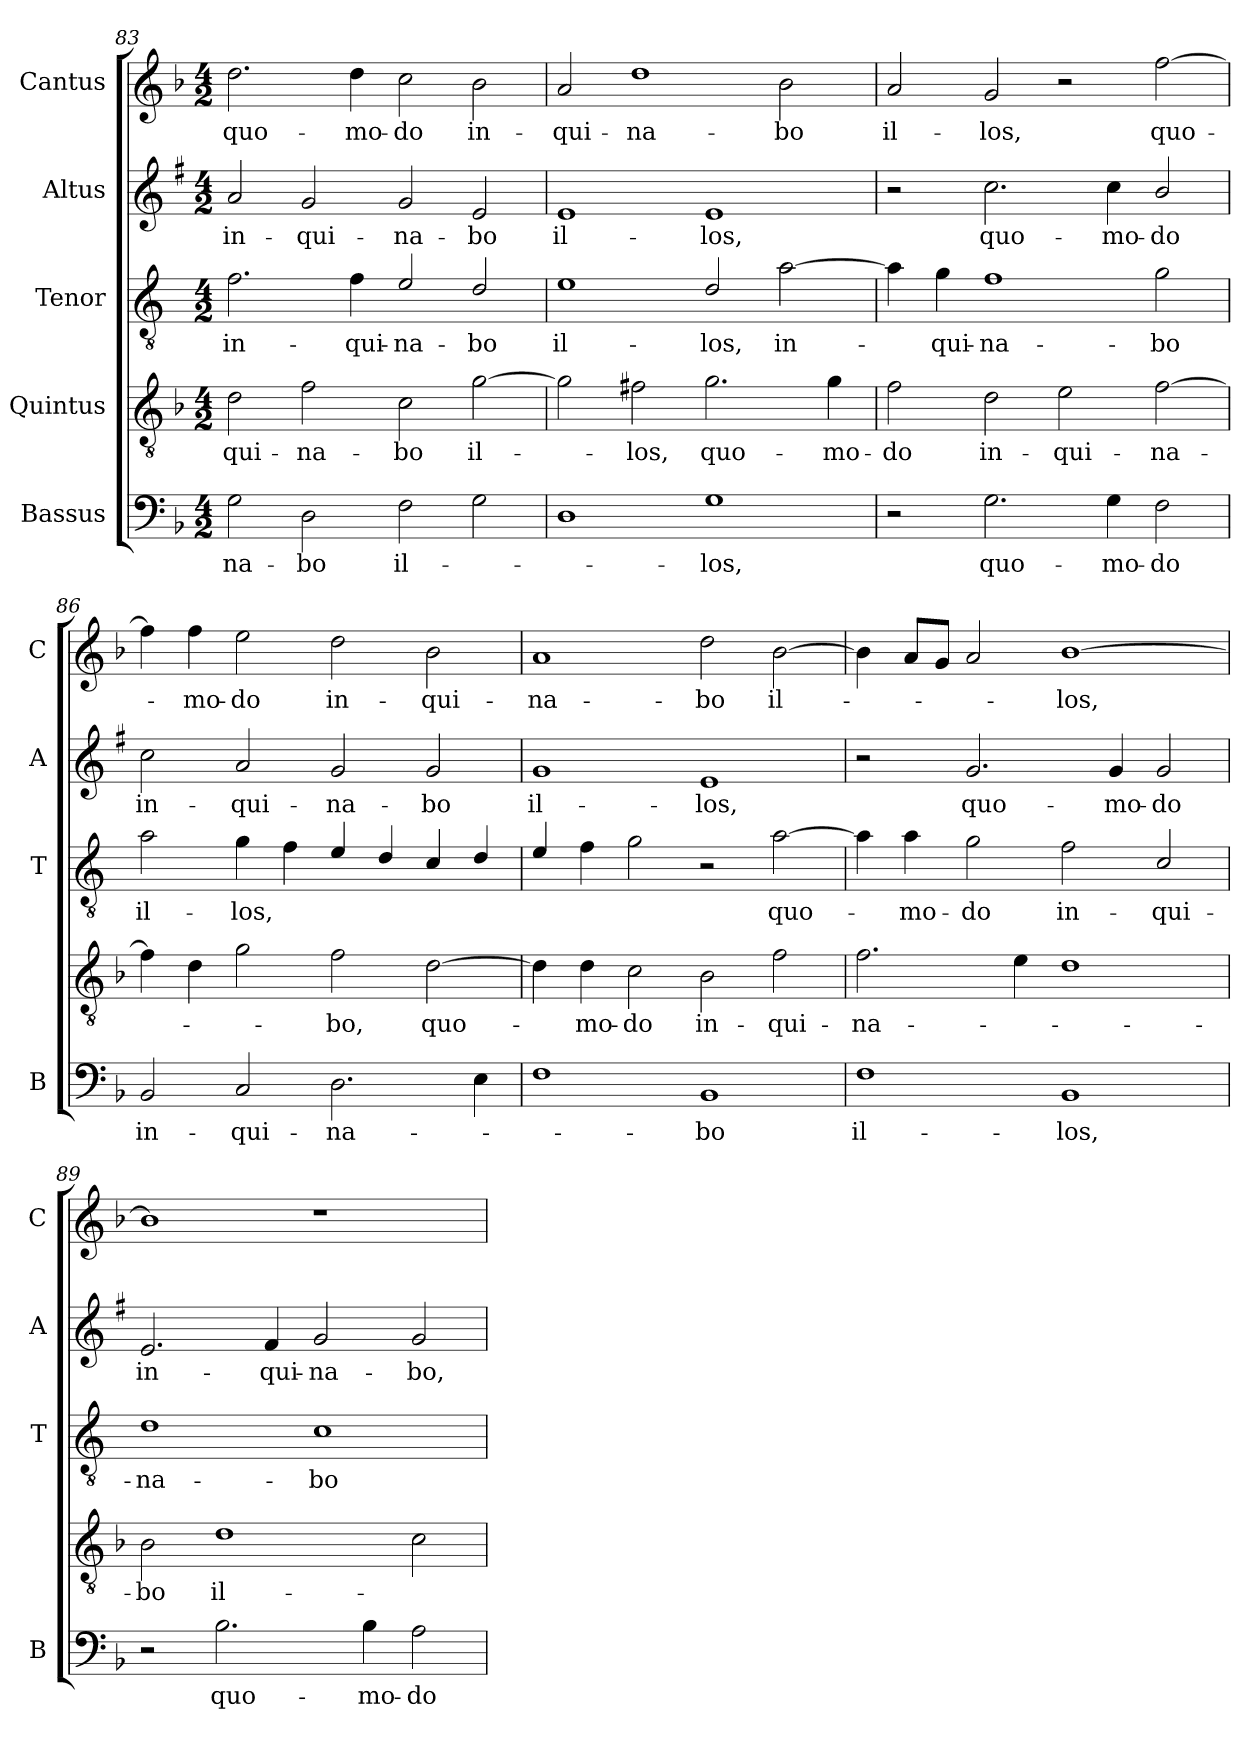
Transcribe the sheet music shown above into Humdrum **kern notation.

**kern	**text	**kern	**text	**kern	**text	**kern	**text	**kern	**text
*part5	*part5	*part4	*part4	*part3	*part3	*part2	*part2	*part1	*part1
*staff5	*staff5	*staff4	*staff4	*staff3	*staff3	*staff2	*staff2	*staff1	*staff1
*I"Bassus	*	*I"Quintus	*	*I"Tenor	*	*I"Altus	*	*I"Cantus	*
*I'B	*	*	*	*I'T	*	*I'A	*	*I'C	*
*clefF4	*	*clefGv2	*	*clefGv2	*	*clefG2	*	*clefG2	*
*	*	*	*	*ITrd4c7	*	*ITrd1c2	*	*	*
*k[b-]	*	*k[b-]	*	*k[b-]	*	*k[b-]	*	*k[b-]	*
*F:	*	*F:	*	*F:	*	*F:	*	*F:	*
*M4/2	*	*M4/2	*	*M4/2	*	*M4/2	*	*M4/2	*
=83	=83	=83	=83	=83	=83	=83	=83	=83	=83
!	!LO:LY:b	!	!LO:LY:b	!	!LO:LY:b	!	!LO:LY:b	!	!LO:LY:b
2G\	-na-	2d\	-qui-	2.B-\	in-	2g/	in-	2.dd\	quo-
!	!LO:LY:b	!	!LO:LY:b	!	!	!	!LO:LY:b	!	!
2D\	-bo	2f\	-na-	.	.	2f/	-qui-	.	.
!	!	!	!	!	!LO:LY:b	!	!	!	!LO:LY:b
.	.	.	.	4B-\	-qui-	.	.	4dd\	-mo-
!	!LO:LY:b	!	!LO:LY:b	!	!LO:LY:b	!	!LO:LY:b	!	!LO:LY:b
2F\	il-	2c\	-bo	2A/	-na-	2f/	-na-	2cc\	-do
!	!	!	!LO:LY:b	!	!LO:LY:b	!	!LO:LY:b	!	!LO:LY:b
2G\	.	[2g\	il-	2G/	-bo	2d/	-bo	2b-\	in-
=84	=84	=84	=84	=84	=84	=84	=84	=84	=84
!	!	!	!	!	!LO:LY:b	!	!LO:LY:b	!	!LO:LY:b
1D	.	2g\]	.	1A	il-	1d	il-	2a/	-qui-
!	!	!	!LO:LY:b	!	!	!	!	!	!LO:LY:b
.	.	2f#X\	-los,	.	.	.	.	1dd	-na-
!	!LO:LY:b	!	!LO:LY:b	!	!LO:LY:b	!	!LO:LY:b	!	!
1G	-los,	2.g\	quo-	2G/	-los,	1d	-los,	.	.
!	!	!	!	!	!LO:LY:b	!	!	!	!LO:LY:b
.	.	.	.	[2d\	in-	.	.	2b-\	-bo
!	!	!	!LO:LY:b	!	!	!	!	!	!
.	.	4g\	-mo-	.	.	.	.	.	.
=85	=85	=85	=85	=85	=85	=85	=85	=85	=85
!	!	!	!LO:LY:b	!	!	!	!	!	!LO:LY:b
2r	.	2f\	-do	4d\]	.	2r	.	2a/	il-
!	!	!	!	!	!LO:LY:b	!	!	!	!
.	.	.	.	4c\	-qui-	.	.	.	.
!	!LO:LY:b	!	!LO:LY:b	!	!LO:LY:b	!	!LO:LY:b	!	!LO:LY:b
2.G\	quo-	2d\	in-	1B-	-na-	2.b-\	quo-	2g/	-los,
!	!	!	!LO:LY:b	!	!	!	!	!	!
.	.	2e\	-qui-	.	.	.	.	2r	.
!	!LO:LY:b	!	!	!	!	!	!LO:LY:b	!	!
4G\	-mo-	.	.	.	.	4b-\	-mo-	.	.
!	!LO:LY:b	!	!LO:LY:b	!	!LO:LY:b	!	!LO:LY:b	!	!LO:LY:b
2F\	-do	[2f\	-na-	2c\	-bo	2a/	-do	[2ff\	quo-
!!LO:LB:g=z
=86	=86	=86	=86	=86	=86	=86	=86	=86	=86
!	!LO:LY:b	!	!	!	!LO:LY:b	!	!LO:LY:b	!	!
2BB-/	in-	4f\]	.	2d\	il-	2b-\	in-	4ff\]	.
!	!	!	!	!	!	!	!	!	!LO:LY:b
.	.	4d\	.	.	.	.	.	4ff\	-mo-
!	!LO:LY:b	!	!	!	!LO:LY:b	!	!LO:LY:b	!	!LO:LY:b
2C/	-qui-	2g\	.	4c\	-los,	2g/	-qui-	2ee\	-do
.	.	.	.	4B-\	.	.	.	.	.
!	!LO:LY:b	!	!LO:LY:b	!	!	!	!LO:LY:b	!	!LO:LY:b
2.D\	-na-	2f\	-bo,	4A/	.	2f/	-na-	2dd\	in-
.	.	.	.	4G/	.	.	.	.	.
!	!	!	!LO:LY:b	!	!	!	!LO:LY:b	!	!LO:LY:b
.	.	[2d\	quo-	4F/	.	2f/	-bo	2b-\	-qui-
4E\	.	.	.	4G/	.	.	.	.	.
=87	=87	=87	=87	=87	=87	=87	=87	=87	=87
!	!	!	!	!	!	!	!LO:LY:b	!	!LO:LY:b
1F	.	4d\]	.	4A/	.	1f	il-	1a	-na-
!	!	!	!LO:LY:b	!	!	!	!	!	!
.	.	4d\	-mo-	4B-\	.	.	.	.	.
!	!	!	!LO:LY:b	!	!	!	!	!	!
.	.	2c\	-do	2c\	.	.	.	.	.
!	!LO:LY:b	!	!LO:LY:b	!	!	!	!LO:LY:b	!	!LO:LY:b
1BB-	-bo	2B-\	in-	2r	.	1d	-los,	2dd\	-bo
!	!	!	!LO:LY:b	!	!LO:LY:b	!	!	!	!LO:LY:b
.	.	2f\	-qui-	[2d\	quo-	.	.	[2b-\	il-
=88	=88	=88	=88	=88	=88	=88	=88	=88	=88
!	!LO:LY:b	!	!LO:LY:b	!	!	!	!	!	!
1F	il-	2.f\	-na-	4d\]	.	2r	.	4b-\]	.
!	!	!	!	!	!LO:LY:b	!	!	!	!
.	.	.	.	4d\	-mo-	.	.	8a/L	.
.	.	.	.	.	.	.	.	8g/J	.
!	!	!	!	!	!LO:LY:b	!	!LO:LY:b	!	!
.	.	.	.	2c\	-do	2.f/	quo-	2a/	.
.	.	4e\	.	.	.	.	.	.	.
!	!LO:LY:b	!	!	!	!LO:LY:b	!	!	!	!LO:LY:b
1BB-	-los,	1d	.	2B-\	in-	.	.	[1b-	-los,
!	!	!	!	!	!	!	!LO:LY:b	!	!
.	.	.	.	.	.	4f/	-mo-	.	.
!	!	!	!	!	!LO:LY:b	!	!LO:LY:b	!	!
.	.	.	.	2F/	-qui-	2f/	-do	.	.
=89	=89	=89	=89	=89	=89	=89	=89	=89	=89
!	!	!	!LO:LY:b	!	!LO:LY:b	!	!LO:LY:b	!	!
2r	.	2B-\	-bo	1G	-na-	2.d/	in-	1b-]	.
!	!LO:LY:b	!	!LO:LY:b	!	!	!	!	!	!
2.B-\	quo-	1d	il-	.	.	.	.	.	.
!	!	!	!	!	!	!	!LO:LY:b	!	!
.	.	.	.	.	.	4e/	-qui-	.	.
!	!	!	!	!	!LO:LY:b	!	!LO:LY:b	!	!
.	.	.	.	1F	-bo	2f/	-na-	1r	.
!	!LO:LY:b	!	!	!	!	!	!	!	!
4B-\	-mo-	.	.	.	.	.	.	.	.
!	!LO:LY:b	!	!	!	!	!	!LO:LY:b	!	!
2A\	-do	2c\	.	.	.	2f/	-bo,	.	.
=	=	=	=	=	=	=	=	=	=
*-	*-	*-	*-	*-	*-	*-	*-	*-	*-
